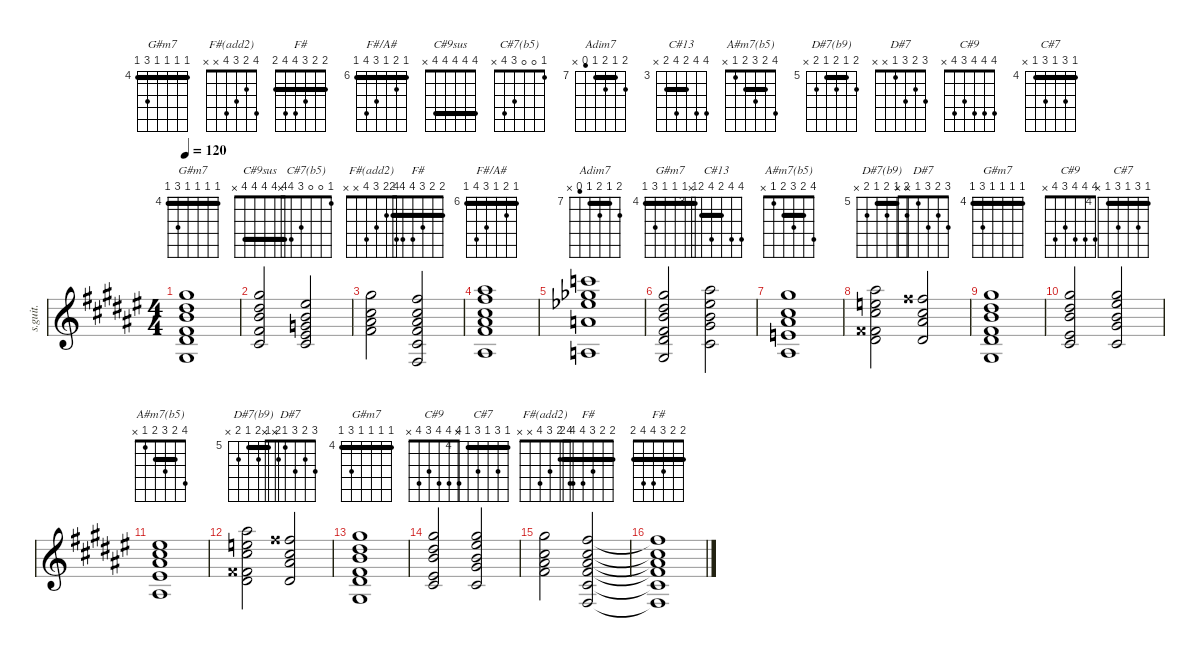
\defaultSystemsLayout 4
\hideDynamics
\bracketExtendMode nobrackets
\otherSystemsTrackNameOrientation horizontal
\chordDiagramsInScore
\track ("Steel Guitar" "s.guit.") {instrument acousticguitarsteel}
\staff {score}
\tuning (E4 B3 G3 D3 A2 E2)
\chord ("G#m7" 4 4 4 4 6 4) {firstfret 4 showfingering false barre (4 4 4 4)}
\chord ("F#(add2)" 4 2 3 4 x x) {showfingering false}
\chord ("F#" 2 2 3 4 4 2) {showfingering false barre (2 2)}
\chord ("F#/A#" 6 7 6 8 9 6) {firstfret 6 showfingering false barre (6 6)}
\chord ("C#9sus" 4 4 4 4 4 x) {showfingering false barre (4 4 4 4)}
\chord ("C#7(b5)" 1 0 0 3 4 x) {showfingering false}
\chord ("Adim7" 8 7 8 7 6 x) {firstfret 7 showfingering false barre 7}
\chord ("C#13" 6 6 4 6 4 x) {firstfret 3 showfingering false barre 4}
\chord ("A#m7(b5)" 4 2 3 2 1 x) {showfingering false barre 2}
\chord ("D#7(b9)" 6 5 6 5 6 x) {firstfret 5 showfingering false barre 5}
\chord ("D#7" 3 2 3 1 x x) {showfingering false}
\chord ("C#9" 4 4 4 3 4 x) {showfingering false}
\chord ("C#7" 4 6 4 6 4 x) {firstfret 4 showfingering false barre (4 4)}
\ts (4 4)
\tempo 120
\clef g2
\ks f#
(4.6{acc #} 6.5{acc #} 4.4{acc #} 4.3{acc forcenatural} 4.2{acc #} 4.1{acc #}).1{ch "G#m7" dy mf beam Up} |
(4.5{acc #} 4.4{acc #} 4.3{acc forcenatural} 4.2{acc #} 4.1{acc #}).2{ch "C#9sus" beam Up} (4.5{acc #} 3.4{acc #} 0.3{acc forcenatural} 0.2{acc forcenatural} 1.1{acc #}).2{ch "C#7(b5)" beam Up} |
(4.4{acc #} 3.3{acc #} 2.2{acc #} 4.1{acc #}).2{ch "F#(add2)" beam Down} (2.6{acc #} 4.5{acc #} 4.4{acc #} 3.3{acc #} 2.2{acc #} 2.1{acc #}).2{ch "F#" beam Up} |
(6.6{acc #} 9.5{acc #} 8.4{acc #} 6.3{acc #} 7.2{acc #} 6.1{acc #}).1{ch "F#/A#" beam Up} |
(0.5{acc forcenatural} 7.4{acc forcenatural} 8.3{acc b} 7.2{acc b} 8.1{acc forcenatural}).1{ch "Adim7" beam Down} |
(4.6{acc #} 6.5{acc #} 4.4{acc #} 4.3{acc forcenatural} 4.2{acc #} 4.1{acc #}).2{ch "G#m7" beam Up} (4.5{acc #} 6.4{acc #} 4.3{acc forcenatural} 6.2{acc #} 6.1{acc #}).2{ch "C#13" beam Down} |
(1.5{acc #} 2.4{acc forcenatural} 3.3{acc #} 2.2{acc #} 4.1{acc #}).1{ch "A#m7(b5)" beam Up} |
(6.5{acc #} 5.4{acc x} 6.3{acc #} 5.2{acc forcenatural} 6.1{acc #}).2{ch "D#7(b9)" beam Down} (1.4{acc #} 3.3{acc #} 2.2{acc #} 3.1{acc x}).2{ch "D#7" beam Up} |
(4.6{acc #} 6.5{acc #} 4.4{acc #} 4.3{acc forcenatural} 4.2{acc #} 4.1{acc #}).1{ch "G#m7" beam Up} |
(4.5{acc #} 3.4{acc #} 4.3{acc forcenatural} 4.2{acc #} 4.1{acc #}).2{ch "C#9" beam Up} (4.5{acc #} 6.4{acc #} 4.3{acc forcenatural} 6.2{acc #} 4.1{acc #}).2{ch "C#7" beam Up} |
(1.5{acc #} 3.4{acc #} 3.3{acc #} 2.2{acc #} 1.1{acc #}).1{ch "A#m7(b5)" beam Up} |
(6.5{acc #} 5.4{acc x} 6.3{acc #} 5.2{acc forcenatural} 6.1{acc #}).2{ch "D#7(b9)" beam Down} (1.4{acc #} 3.3{acc #} 2.2{acc #} 3.1{acc x}).2{ch "D#7" beam Up} |
(4.6{acc #} 6.5{acc #} 4.4{acc #} 4.3{acc forcenatural} 4.2{acc #} 4.1{acc #}).1{ch "G#m7" beam Up} |
(4.5{acc #} 3.4{acc #} 4.3{acc forcenatural} 4.2{acc #} 4.1{acc #}).2{ch "C#9" beam Up} (4.5{acc #} 6.4{acc #} 4.3{acc forcenatural} 6.2{acc #} 4.1{acc #}).2{ch "C#7" beam Up} |
(4.4{acc #} 3.3{acc #} 2.2{acc #} 4.1{acc #}).2{ch "F#(add2)" beam Down} (2.6{acc #} 4.5{acc #} 4.4{acc #} 3.3{acc #} 2.2{acc #} 2.1{acc #}).2{ch "F#" beam Up} |
(2.6{t acc #} 4.5{t acc #} 4.4{t acc #} 3.3{t acc #} 2.2{t acc #} 2.1{t acc #}).1{ch "F#" beam Up}
